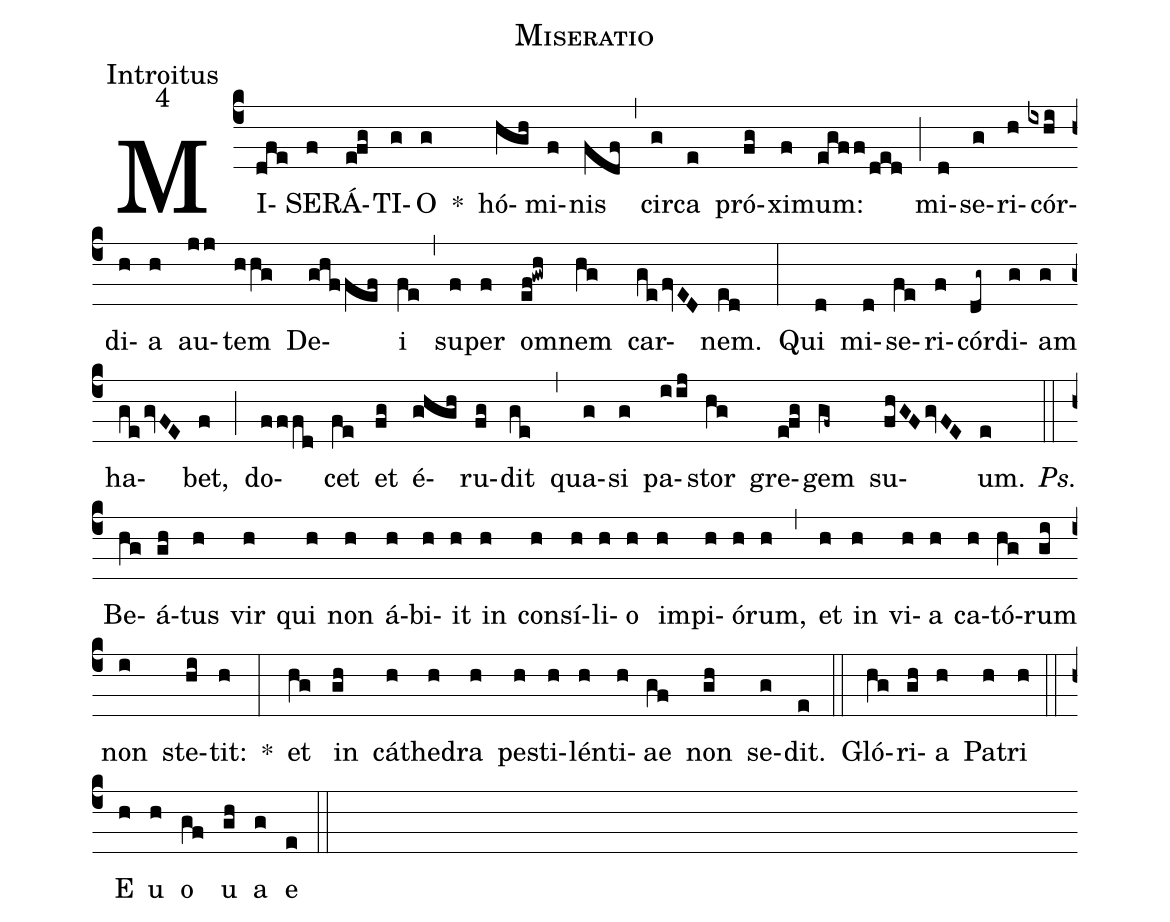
name:Miseratio;
office-part:Introitus;
mode:4;
%%
(c4) MI(dfe)SE(f)RÁ(e!fg)TI(g)O(g) *() hó(hgh)mi(f)nis(fdf) (,) cir(g)ca(e) pró(fg)xi(f)mum:(egff/ded) (;) mi(d)se(g)ri(h)cór(ixhi)di(h)a(h) au(jj)tem(hhg) De(ghffef)i(fe) (,) su(f)per(f) o(ef!gwh)mnem(hg) car(gefvED)nem.(ed) (:) Qui(d) mi(d)se(fe)ri(f)cór(dg~)di(g)am(g) ha(gegvFE)bet,(f) (;) do(fffd)cet(fe) et(fg) é(ghgh)ru(fg)dit(ge) (,) qua(g)si(g) pa(iij)stor(hg) gre(e!fg)gem(gf~) su(fhGFgvFE)um.(e) <i>Ps.</i>(::) Be(hg)á(gh)tus(h) vir(h) qui(h) non(h) á(h)bi(h)it(h) in(h) con(h)sí(h)li(h)o(h) im(h)pi(h)ó(h)rum,(h) (,) et(h) in(h) vi(h)a(h) ca(h)tó(hg)rum(gi) non(i) ste(hi)tit:(h) *(:) et(hg) in(gh) cá(h)the(h)dra(h) pe(h)sti(h)lén(h)ti(h)ae(gf) non(gh) se(g)dit.(e) (::) Gló(hg)ri(gh)a(h) Pa(h)tri(h) (::) E(h) u(h) o(gf) u(gh) a(g) e(e) (::)
